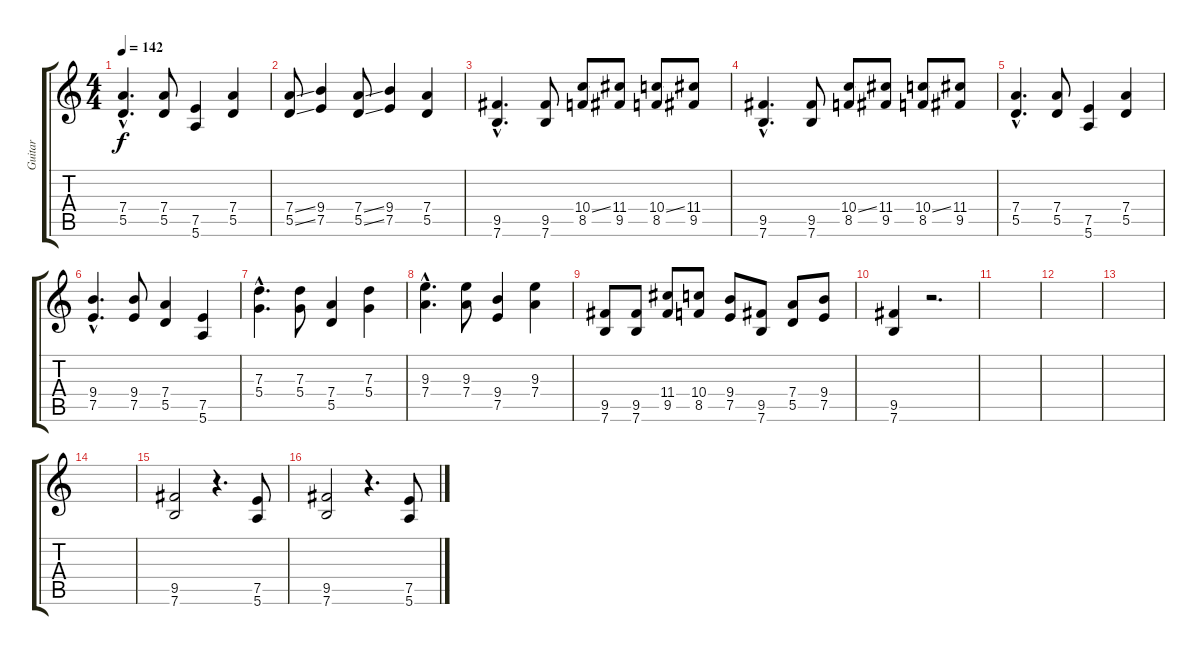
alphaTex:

\track ("Guitar" "Guitar") {instrument overdrivenguitar}
\staff {score tabs}
\tuning (E4 B3 G3 D3 A2 E2) {hide}
\ts (4 4)
\tempo 142
\clef g2
\ks c
(7.4{hac} 5.5{hac}).4{d dy f} (7.4 5.5).8 (7.5 5.6).4 (7.4 5.5).4 |
(7.4{ss} 5.5{ss}).8 (9.4 7.5).4 (7.4{ss} 5.5{ss}).8 (9.4 7.5).4 (7.4 5.5).4 |
(9.5{hac} 7.6{hac}).4{d} (9.5 7.6).8 (10.4{ss} 8.5).8 (11.4 9.5).8 (10.4{ss} 8.5).8 (11.4 9.5).8 |
(9.5{hac} 7.6{hac}).4{d} (9.5 7.6).8 (10.4{ss} 8.5).8 (11.4 9.5).8 (10.4{ss} 8.5).8 (11.4 9.5).8 |
(7.4{hac} 5.5{hac}).4{d} (7.4 5.5).8 (7.5 5.6).4 (7.4 5.5).4 |
(9.4{hac} 7.5{hac}).4{d} (9.4 7.5).8 (7.4 5.5).4 (7.5 5.6).4 |
(7.3{hac} 5.4{hac}).4{d} (7.3 5.4).8 (7.4 5.5).4 (7.3 5.4).4 |
(9.3{hac} 7.4{hac}).4{d} (9.3 7.4).8 (9.4 7.5).4 (9.3 7.4).4 |
(9.5 7.6).8 (9.5 7.6).8 (11.4 9.5).8 (10.4 8.5).8 (9.4 7.5).8 (9.5 7.6).8 (7.4 5.5).8 (9.4 7.5).8 |
(9.5 7.6).4 r.2{d} |
|
|
|
|
(9.5 7.6).2 r.4{d} (7.5 5.6).8 |
(9.5 7.6).2 r.4{d} (7.5 5.6).8
